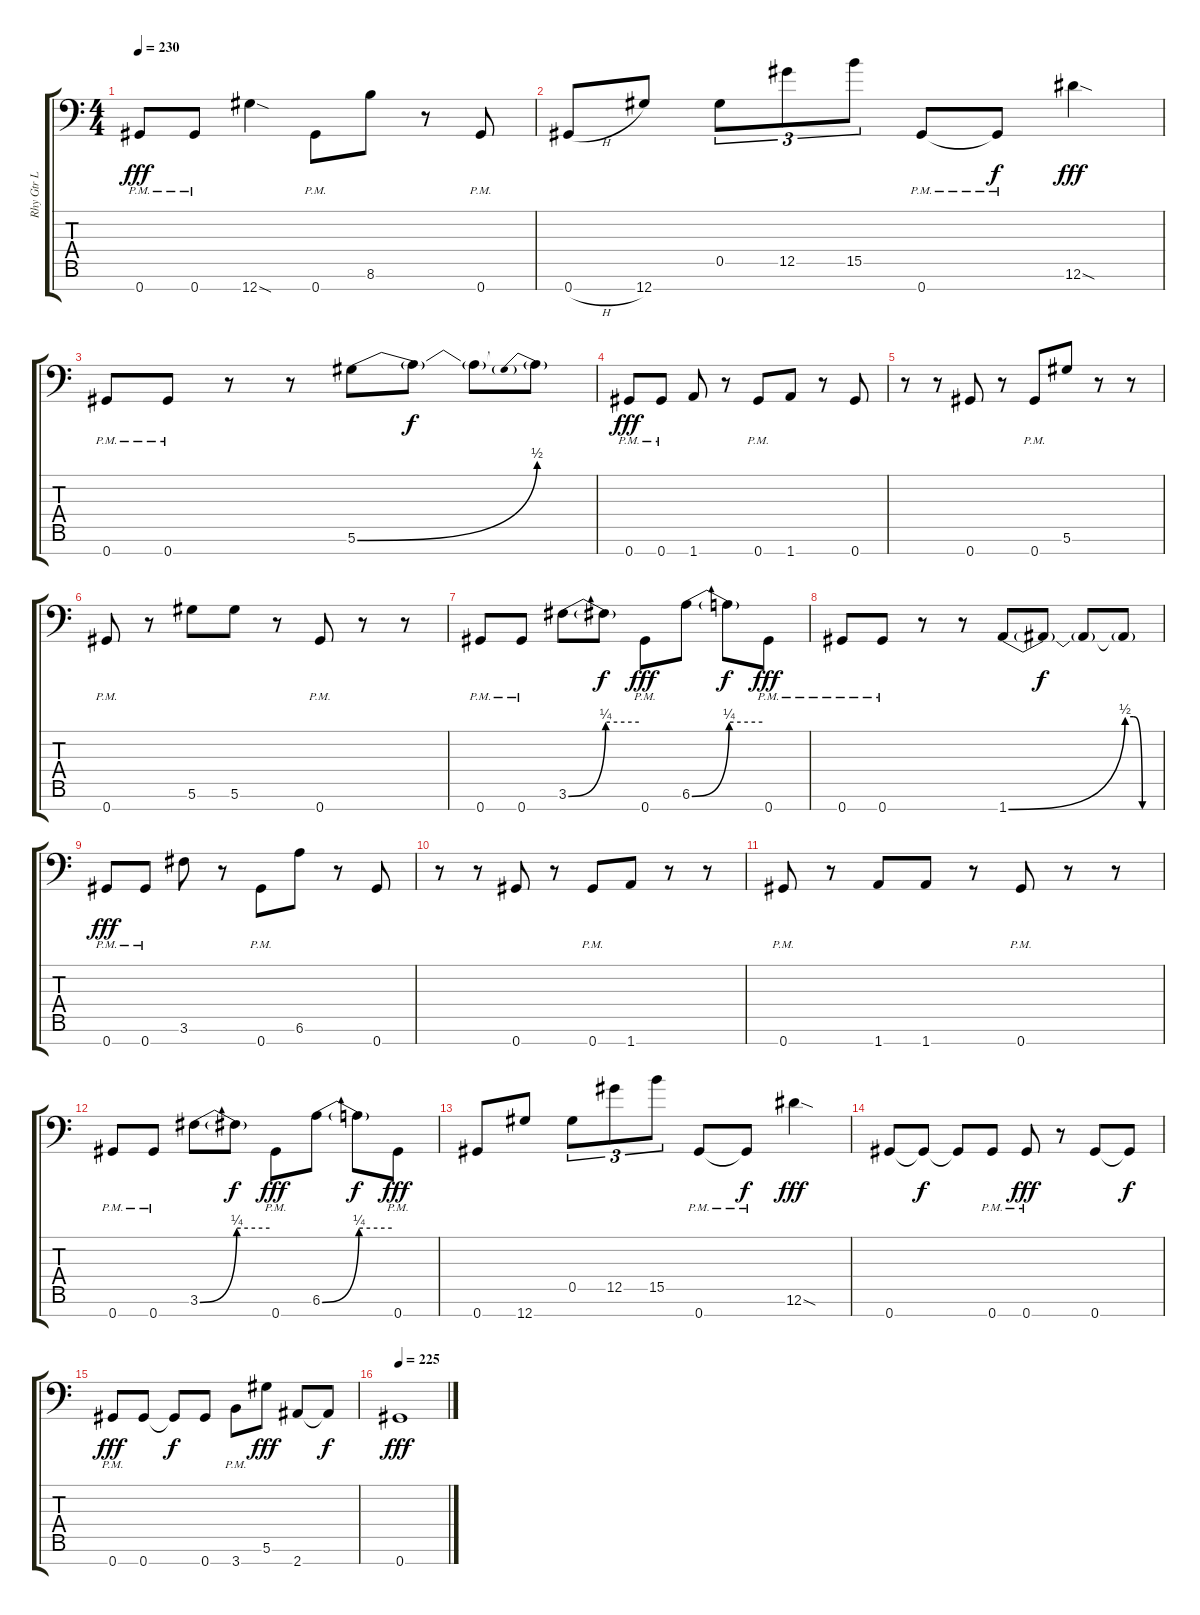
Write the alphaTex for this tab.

\track ("Rhy Gtr L" "Rhy Gtr L") {instrument overdrivenguitar}
\staff {score tabs}
\tuning (Db4 Ab3 Eb3 Db3 Ab2 Eb2 Ab1) {hide}
\ts (4 4)
\tempo 230
\clef f4
\ks c
0.7{pm}.8{dy fff} 0.7{pm}.8 12.7{sod}.4 0.7{pm}.8 8.6.8 r.8 0.7{pm}.8 |
0.7{h}.8 12.7.8 0.5.8{tu (3 2)} 12.5.8{tu (3 2)} 15.5.8{tu (3 2)} 0.7{pm}.8 0.7{pm t}.8{dy f} 12.6{sod}.4{dy fff} |
0.7{pm}.8 0.7{pm}.8 r.8 r.8 5.6{be (bend 0 0 60 2)}.8 5.6{t}.8{dy f} 5.6{t}.8 5.6{be (prebend 0 2 60 2) t}.8 |
0.7{pm}.8{dy fff} 0.7{pm}.8 1.7.8 r.8 0.7{pm}.8 1.7.8 r.8 0.7.8 |
r.8 r.8 0.7.8 r.8 0.7{pm}.8 5.6.8 r.8 r.8 |
0.7{pm}.8 r.8 5.6.8 5.6.8 r.8 0.7{pm}.8 r.8 r.8 |
0.7{pm}.8 0.7{pm}.8 3.6{be (bend 0 0 60 1)}.8 3.6{be (hold 0 1 60 1) t}.8{dy f} 0.7{pm}.8{dy fff} 6.6{be (bend 0 0 60 1)}.8 6.6{be (hold 0 1 60 1) t}.8{dy f} 0.7{pm}.8{dy fff} |
0.7{pm}.8 0.7{pm}.8 r.8 r.8 1.7{be (bend 0 0 60 2)}.8 1.7{t}.8{dy f} 1.7{t}.8 1.7{be (custom 0 2 15 2 30 0 60 0) t}.8 |
0.7{pm}.8{dy fff} 0.7{pm}.8 3.6.8 r.8 0.7{pm}.8 6.6.8 r.8 0.7.8 |
r.8 r.8 0.7.8 r.8 0.7{pm}.8 1.7.8 r.8 r.8 |
0.7{pm}.8 r.8 1.7.8 1.7.8 r.8 0.7{pm}.8 r.8 r.8 |
0.7{pm}.8 0.7{pm}.8 3.6{be (bend 0 0 60 1)}.8 3.6{be (hold 0 1 60 1) t}.8{dy f} 0.7{pm}.8{dy fff} 6.6{be (bend 0 0 60 1)}.8 6.6{be (hold 0 1 60 1) t}.8{dy f} 0.7{pm}.8{dy fff} |
0.7.8 12.7.8 0.5.8{tu (3 2)} 12.5.8{tu (3 2)} 15.5.8{tu (3 2)} 0.7{pm}.8 0.7{pm t}.8{dy f} 12.6{sod}.4{dy fff} |
0.7.8 0.7{t}.8{dy f} 0.7{t}.8 0.7{pm}.8 0.7{pm}.8{dy fff} r.8 0.7.8 0.7{t}.8{dy f} |
0.7{pm}.8{dy fff} 0.7.8 0.7{t}.8{dy f} 0.7.8 3.7{pm}.8 5.6.8{dy fff} 2.7.8 2.7{t}.8{dy f} |
\tempo 225
0.7.1{dy fff}
